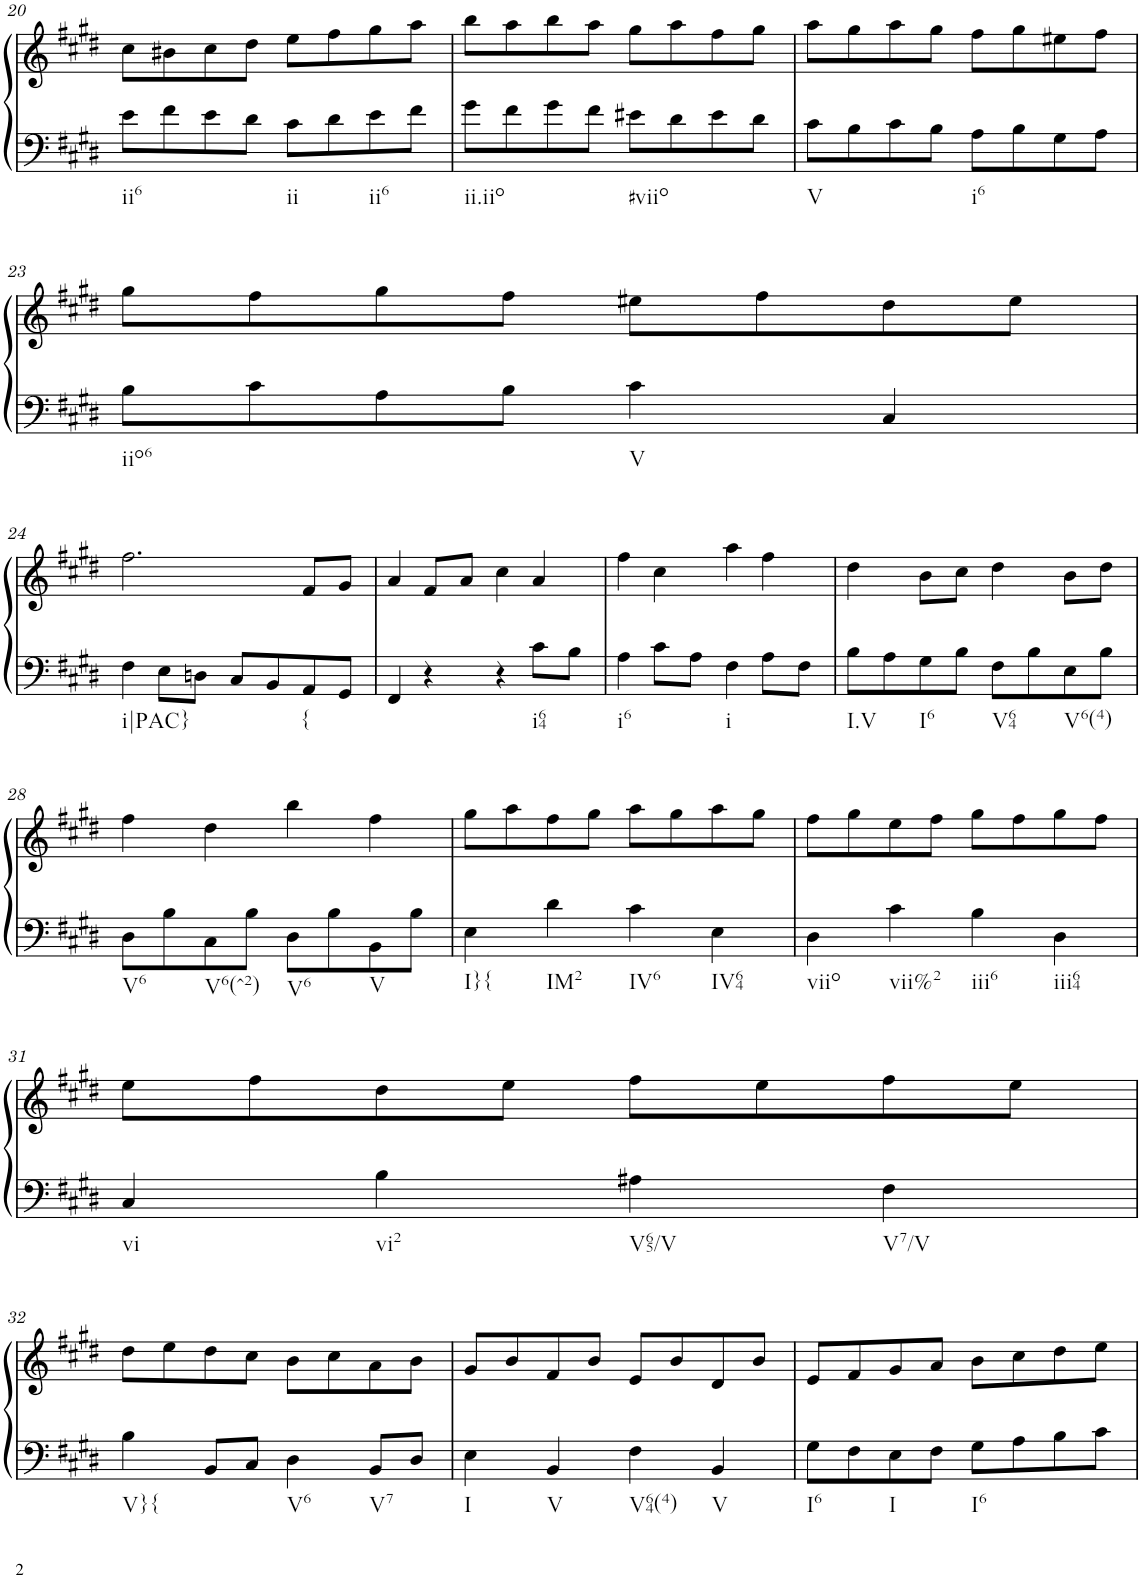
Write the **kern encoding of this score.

**kern	**kern
*part1	*part1
*staff2	*staff1
*I"Klavier linke Hand	*
!!LO:PB:g=z
*clefF4	*clefG2
*k[f#c#g#d#]	*k[f#c#g#d#]
*M2/2	*M2/2
=20	=20
!LO:TX:b:t=ii6	!
8e\L	8cc#\L
8f#\	8b#X\
8e\	8cc#\
8d#\J	8dd#\J
!LO:TX:b:t=ii	!
8c#\L	8ee\L
8d#\	8ff#\
!LO:TX:b:t=ii6	!
8e\	8gg#\
8f#\J	8aa\J
=21	=21
!LO:TX:b:t=ii.iio	!
8g#\L	8bb\L
8f#\	8aa\
8g#\	8bb\
8f#\J	8aa\J
!LO:TX:b:t=#viio	!
8e#X\L	8gg#\L
8d#\	8aa\
8e#\	8ff#\
8d#\J	8gg#\J
=22	=22
!LO:TX:b:t=V	!
8c#\L	8aa\L
8B\	8gg#\
8c#\	8aa\
8B\J	8gg#\J
!LO:TX:b:t=i6	!
8A\L	8ff#\L
8B\	8gg#\
8G#\	8ee#X\
8A\J	8ff#\J
!!LO:LB:g=z
=23	=23
!LO:TX:b:t=iio6	!
8B\L	8gg#\L
8c#\	8ff#\
8A\	8gg#\
8B\J	8ff#\J
!LO:TX:b:t=V	!
4c#\	8ee#X\L
.	8ff#\
4C#/	8dd#\
.	8ee#\J
!!LO:LB:g=z
=24	=24
!LO:TX:b:t=i|PAC}	!
4F#\	2.ff#\
8E\L	.
8Dn\J	.
8C#/L	.
8BB/	.
!LO:TX:b:t={	!
8AA/	8f#/L
8GG#/J	8g#/J
=25	=25
4FF#/	4a/
4r	8f#/L
.	8a/J
4r	4cc#\
!LO:TX:b:t=i64	!
8c#\L	4a/
8B\J	.
=26	=26
!LO:TX:b:t=i6	!
4A\	4ff#\
8c#\L	4cc#\
8A\J	.
!LO:TX:b:t=i	!
4F#\	4aa\
8A\L	4ff#\
8F#\J	.
=27	=27
!LO:TX:b:t=I.V	!
8B\L	4dd#\
8A\	.
!LO:TX:b:t=I6	!
8G#\	8b\L
8B\J	8cc#\J
!LO:TX:b:t=V64	!
8F#\L	4dd#\
8B\	.
!LO:TX:b:t=V6(4)	!
8E\	8b\L
8B\J	8dd#\J
!!LO:LB:g=z
=28	=28
!LO:TX:b:t=V6	!
8D#\L	4ff#\
8B\	.
!LO:TX:b:t=V6(^2)	!
8C#\	4dd#\
8B\J	.
!LO:TX:b:t=V6	!
8D#\L	4bb\
8B\	.
!LO:TX:b:t=V	!
8BB\	4ff#\
8B\J	.
=29	=29
!LO:TX:b:t=I}{	!
4E\	8gg#\L
.	8aa\
!LO:TX:b:t=IM2	!
4d#\	8ff#\
.	8gg#\J
!LO:TX:b:t=IV6	!
4c#\	8aa\L
.	8gg#\
!LO:TX:b:t=IV64	!
4E\	8aa\
.	8gg#\J
=30	=30
!LO:TX:b:t=viio	!
4D#\	8ff#\L
.	8gg#\
!LO:TX:b:t=vii%2	!
4c#\	8ee\
.	8ff#\J
!LO:TX:b:t=iii6	!
4B\	8gg#\L
.	8ff#\
!LO:TX:b:t=iii64	!
4D#\	8gg#\
.	8ff#\J
!!LO:LB:g=z
=31	=31
!LO:TX:b:t=vi	!
4C#/	8ee\L
.	8ff#\
!LO:TX:b:t=vi2	!
4B\	8dd#\
.	8ee\J
!LO:TX:b:t=V65/V	!
4A#X\	8ff#\L
.	8ee\
!LO:TX:b:t=V7/V	!
4F#\	8ff#\
.	8ee\J
!!LO:LB:g=z
=32	=32
!LO:TX:b:t=V}{	!
4B\	8dd#\L
.	8ee\
8BB/L	8dd#\
8C#/J	8cc#\J
!LO:TX:b:t=V6	!
4D#\	8b\L
.	8cc#\
!LO:TX:b:t=V7	!
8BB/L	8a\
8D#/J	8b\J
=33	=33
!LO:TX:b:t=I	!
4E\	8g#/L
.	8b/
!LO:TX:b:t=V	!
4BB/	8f#/
.	8b/J
!LO:TX:b:t=V64(4)	!
4F#\	8e/L
.	8b/
!LO:TX:b:t=V	!
4BB/	8d#/
.	8b/J
=34	=34
!LO:TX:b:t=I6	!
8G#\L	8e/L
8F#\	8f#/
!LO:TX:b:t=I	!
8E\	8g#/
8F#\J	8a/J
!LO:TX:b:t=I6	!
8G#\L	8b\L
8A\	8cc#\
8B\	8dd#\
8c#\J	8ee\J
=	=
*-	*-
